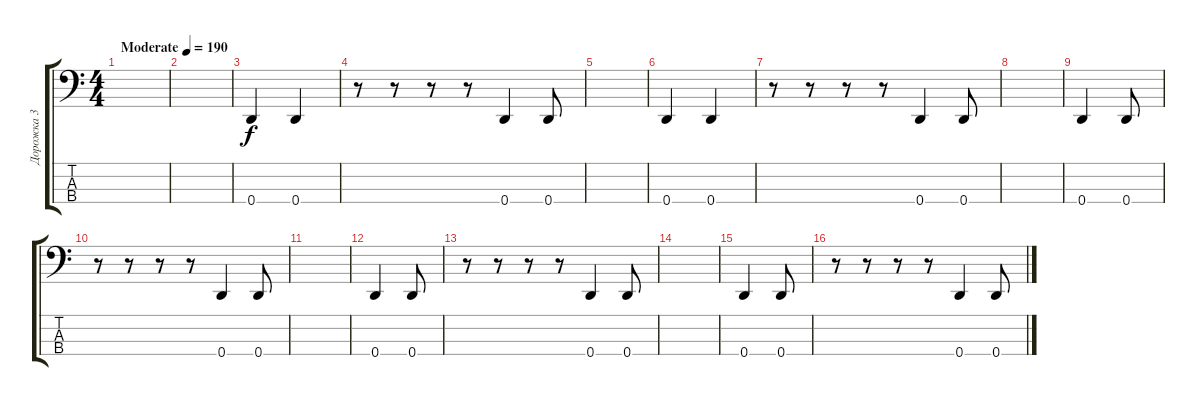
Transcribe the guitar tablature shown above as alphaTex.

\track ("Дорожка 3" "Дорожка 3") {instrument electricbassfinger}
\staff {score tabs}
\tuning (G2 D2 A1 D1) {hide}
\ts (4 4)
\tempo (190 "Moderate")
\clef f4
\ks c
|
|
0.4.4 0.4.4 |
r.8 r.8 r.8 r.8 0.4.4 0.4.8 |
|
0.4.4 0.4.4 |
r.8 r.8 r.8 r.8 0.4.4 0.4.8 |
|
0.4.4 0.4.8 |
r.8 r.8 r.8 r.8 0.4.4 0.4.8 |
|
0.4.4 0.4.8 |
r.8 r.8 r.8 r.8 0.4.4 0.4.8 |
|
0.4.4 0.4.8 |
r.8 r.8 r.8 r.8 0.4.4 0.4.8
